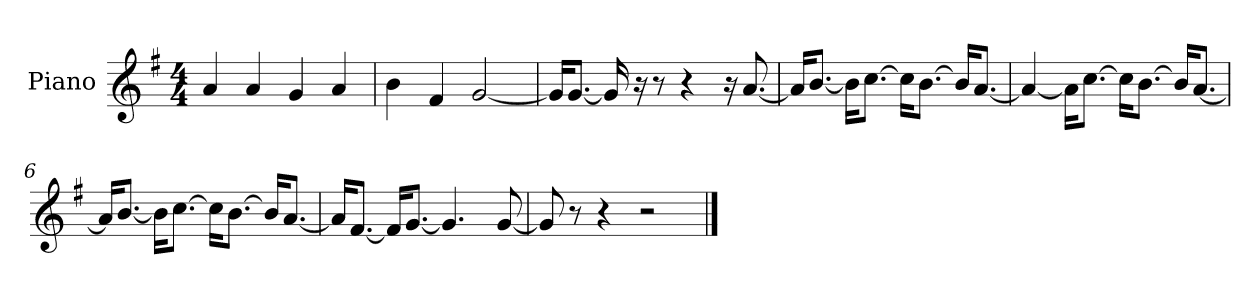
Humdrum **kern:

**kern
*part1
*staff1
*I"Piano
*I'P-no
*clefG2
*k[f#]
*M4/4
*MM90
=1
4a/
4a/
4g/
4a/
=2
4b\
4f#/
[2g/
=3
16g/KL]
[8.g/J
16g/]
16r
8r
4r
16r
[8.a/
=4
16a/KL]
[8.b/J
16b\KL]
[8.cc\J
16cc\KL]
[8.b\J
16b/KL]
[8.a/J
=5
4a/_
16a\KL]
[8.cc\J
16cc\KL]
[8.b\J
16b/KL]
[8.a/J
!!LO:LB:g=z
=6
16a/KL]
[8.b/J
16b\KL]
[8.cc\J
16cc\KL]
[8.b\J
16b/KL]
[8.a/J
=7
16a/KL]
[8.f#/J
16f#/KL]
[8.g/J
4.g/]
[8g/
=8
8g/]
8r
4r
2r
==
*-
